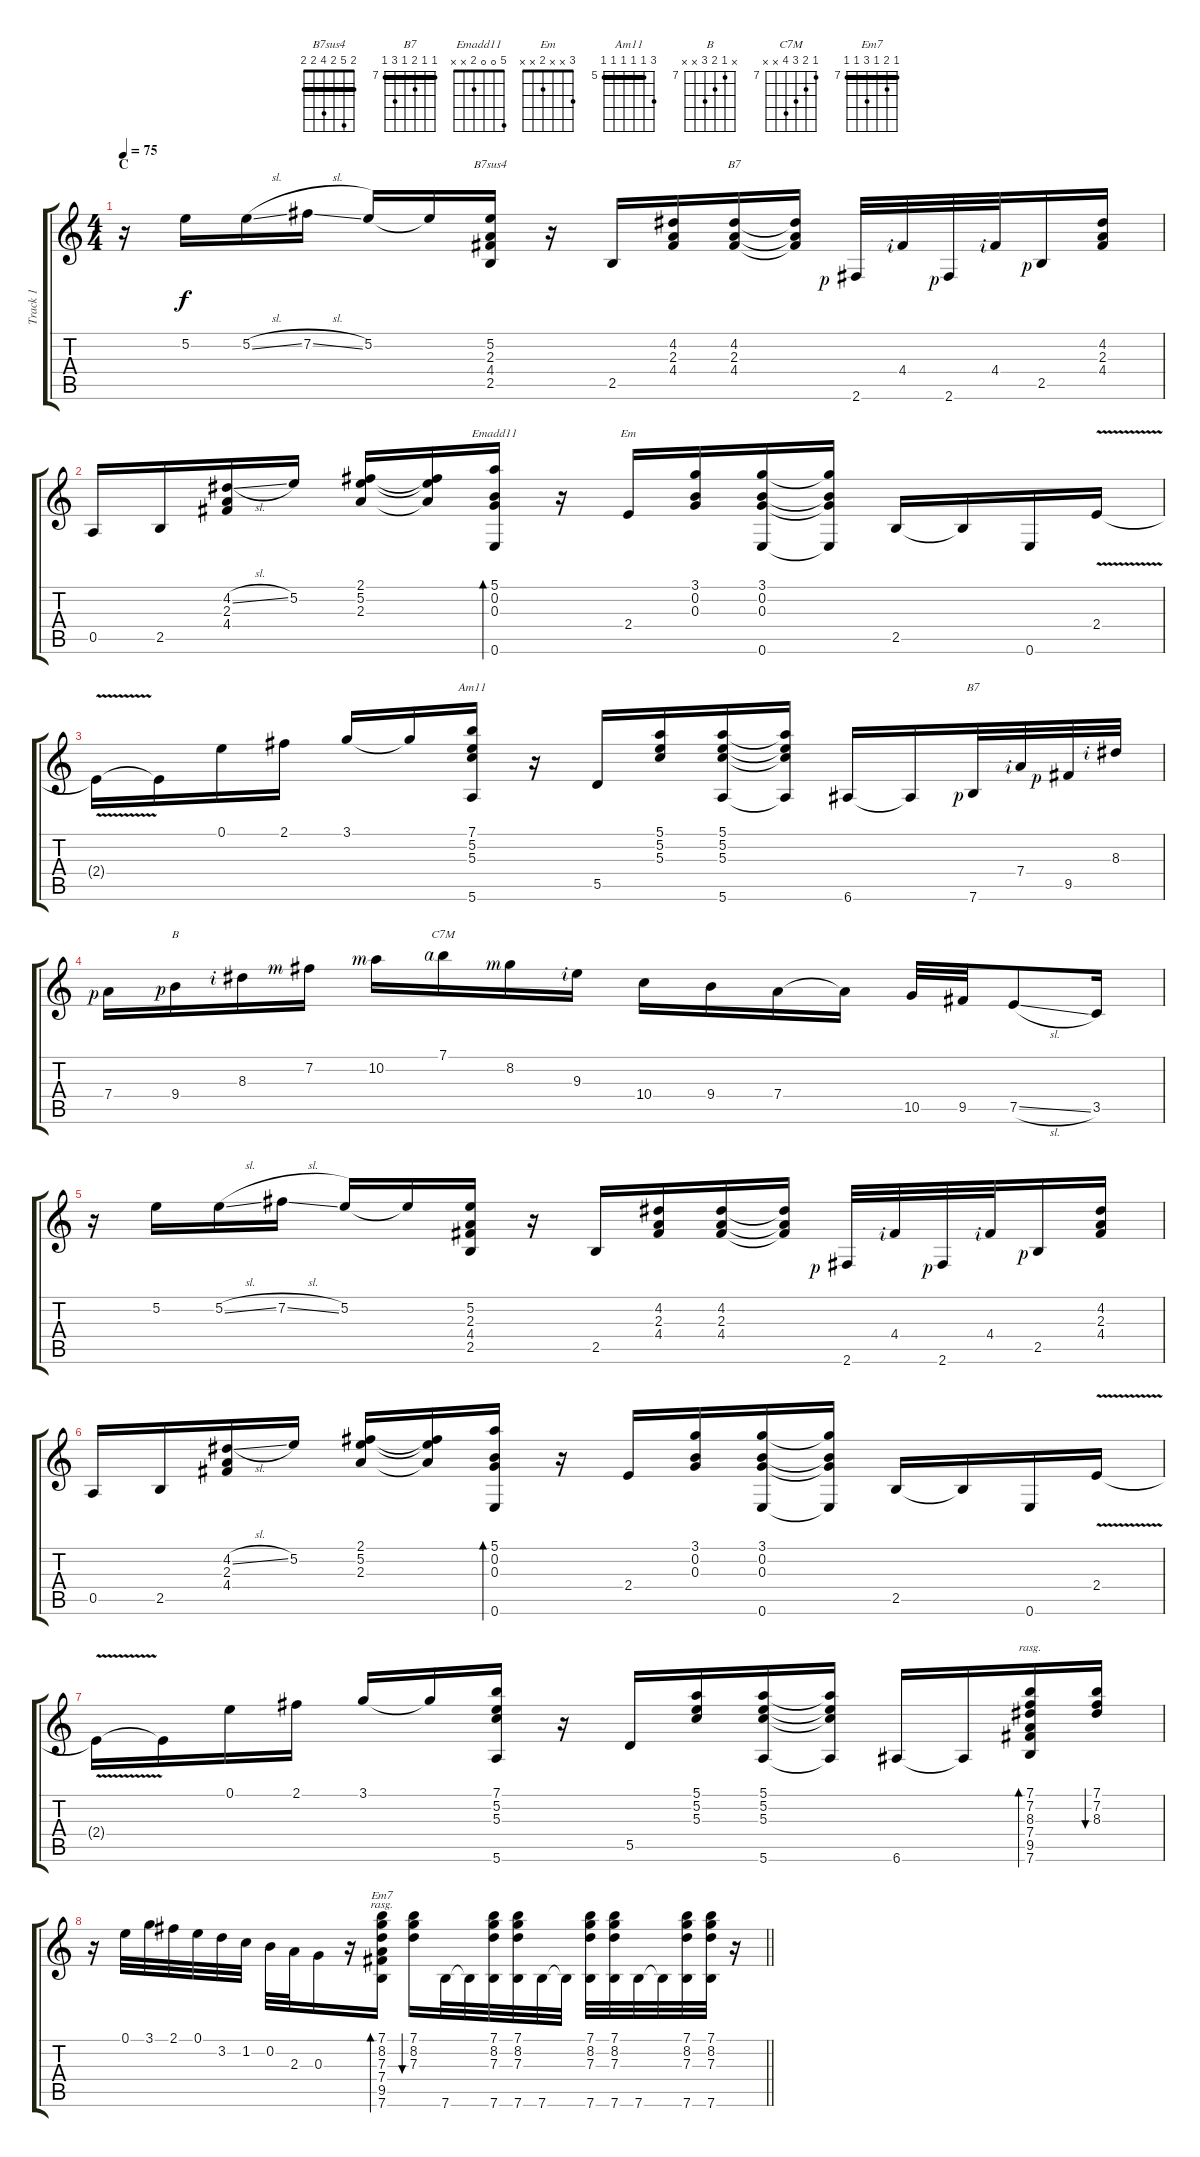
\track ("Track 1" "Track 1") {instrument acousticguitarsteel}
\staff {score tabs}
\tuning (E4 B3 G3 D3 A2 E2) {hide}
\chord ("B7sus4" 2 5 2 4 2 2) {barre 2}
\chord ("B7" 2 4 2 4 2 2) {barre 2}
\chord ("Emadd11" 5 0 0 2 x x)
\chord ("Em" 3 x x 2 x x)
\chord ("Am11" 7 5 5 5 5 5) {firstfret 5 barre 5}
\chord ("B7" 7 7 8 7 9 7) {firstfret 7 barre 7}
\chord ("B" x 7 8 9 x x) {firstfret 7}
\chord ("C7M" 7 8 9 10 x x) {firstfret 7}
\chord ("Em7" 7 8 7 9 7 7) {firstfret 7 barre 7}
\ts (4 4)
\section ("" "C")
\tempo 75
\clef g2
\ks c
r.16{dy f} 5.2.16 5.2{sl}.16 7.2{sl}.16 5.2.16 5.2{t}.16 (5.2 2.3 4.4 2.5).16{ch "B7sus4"} r.16 2.5.16 (4.2 2.3 4.4).16 (4.2 2.3 4.4).16{ch "B7"} (4.2{t} 2.3{t} 4.4{t}).16 2.6{rf 1}.32 4.4{rf 2}.32 2.6{rf 1}.32 4.4{rf 2}.32 2.5{rf 1}.16 (4.2 2.3 4.4).16 |
0.5.16 2.5.16 (4.2{sl} 2.3 4.4).16 5.2.16 (2.1 5.2 2.3).16 (2.1{t} 5.2{t} 2.3{t}).16 (5.1 0.2 0.3 0.6).16{bd 60 ch "Emadd11"} r.16 2.4.16{ch "Em"} (3.1 0.2 0.3).16 (3.1 0.2 0.3 0.6).16 (3.1{t} 0.2{t} 0.3{t} 0.6{t}).16 2.5.16 2.5{t}.16 0.6.16 2.4{v}.16 |
2.4{t}.16 2.4{t}.16 0.1.16 2.1.16 3.1.16 3.1{t}.16 (7.1 5.2 5.3 5.6).16{ch "Am11"} r.16 5.5.16 (5.1 5.2 5.3).16 (5.1 5.2 5.3 5.6).16 (5.1{t} 5.2{t} 5.3{t} 5.6{t}).16 6.6.16 6.6{t}.16 7.6{rf 1}.32{ch "B7"} 7.4{rf 2}.32 9.5{rf 1}.32 8.3{rf 2}.32 |
7.4{rf 1}.16 9.4{rf 1}.16{ch "B"} 8.3{rf 2}.16 7.2{rf 3}.16 10.2{rf 3}.16 7.1{rf 4}.16{ch "C7M"} 8.2{rf 3}.16 9.3{rf 2}.16 10.4.16 9.4.16 7.4.16 7.4{t}.16 10.5.32 9.5.32 7.5{sl}.8 3.5.16 |
r.16 5.2.16 5.2{sl}.16 7.2{sl}.16 5.2.16 5.2{t}.16 (5.2 2.3 4.4 2.5).16 r.16 2.5.16 (4.2 2.3 4.4).16 (4.2 2.3 4.4).16 (4.2{t} 2.3{t} 4.4{t}).16 2.6{rf 1}.32 4.4{rf 2}.32 2.6{rf 1}.32 4.4{rf 2}.32 2.5{rf 1}.16 (4.2 2.3 4.4).16 |
0.5.16 2.5.16 (4.2{sl} 2.3 4.4).16 5.2.16 (2.1 5.2 2.3).16 (2.1{t} 5.2{t} 2.3{t}).16 (5.1 0.2 0.3 0.6).16{bd 60} r.16 2.4.16 (3.1 0.2 0.3).16 (3.1 0.2 0.3 0.6).16 (3.1{t} 0.2{t} 0.3{t} 0.6{t}).16 2.5.16 2.5{t}.16 0.6.16 2.4{v}.16 |
2.4{t}.16 2.4{t}.16 0.1.16 2.1.16 3.1.16 3.1{t}.16 (7.1 5.2 5.3 5.6).16 r.16 5.5.16 (5.1 5.2 5.3).16 (5.1 5.2 5.3 5.6).16 (5.1{t} 5.2{t} 5.3{t} 5.6{t}).16 6.6.16 6.6{t}.16 (7.1 7.2 8.3 7.4 9.5 7.6).16{bd 120 rasg ii} (7.1 7.2 8.3).16{bu 60} |
\barLineRight lightlight
r.16 0.1.32 3.1.32 2.1.32 0.1.32 3.2.32 1.2.32 0.2.32 2.3.32 0.3.16 r.16 (7.1 8.2 7.3 7.4 9.5 7.6).16{bd 60 ch "Em7" rasg ii} (7.1 8.2 7.3).16{bu 60} 7.6.32 7.6{t}.32 (7.1 8.2 7.3 7.6).32 (7.1 8.2 7.3 7.6).32 7.6.32 7.6{t}.32 (7.1 8.2 7.3 7.6).32 (7.1 8.2 7.3 7.6).32 7.6.32 7.6{t}.32 (7.1 8.2 7.3 7.6).32 (7.1 8.2 7.3 7.6).32 r.16
